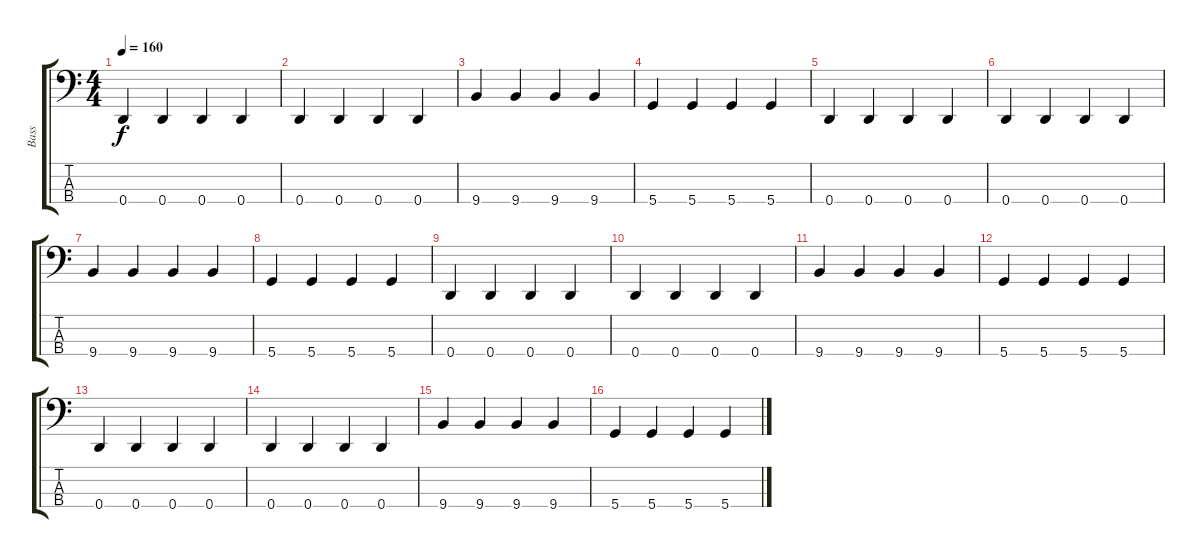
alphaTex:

\track ("Bass" "Bass") {instrument electricbassfinger}
\staff {score tabs}
\tuning (G2 D2 A1 D1) {hide}
\ts (4 4)
\tempo 160
\clef f4
\ks c
0.4.4{dy f} 0.4.4 0.4.4 0.4.4 |
0.4.4 0.4.4 0.4.4 0.4.4 |
9.4.4 9.4.4 9.4.4 9.4.4 |
5.4.4 5.4.4 5.4.4 5.4.4 |
0.4.4 0.4.4 0.4.4 0.4.4 |
0.4.4 0.4.4 0.4.4 0.4.4 |
9.4.4 9.4.4 9.4.4 9.4.4 |
5.4.4 5.4.4 5.4.4 5.4.4 |
0.4.4 0.4.4 0.4.4 0.4.4 |
0.4.4 0.4.4 0.4.4 0.4.4 |
9.4.4 9.4.4 9.4.4 9.4.4 |
5.4.4 5.4.4 5.4.4 5.4.4 |
0.4.4 0.4.4 0.4.4 0.4.4 |
0.4.4 0.4.4 0.4.4 0.4.4 |
9.4.4 9.4.4 9.4.4 9.4.4 |
5.4.4 5.4.4 5.4.4 5.4.4
